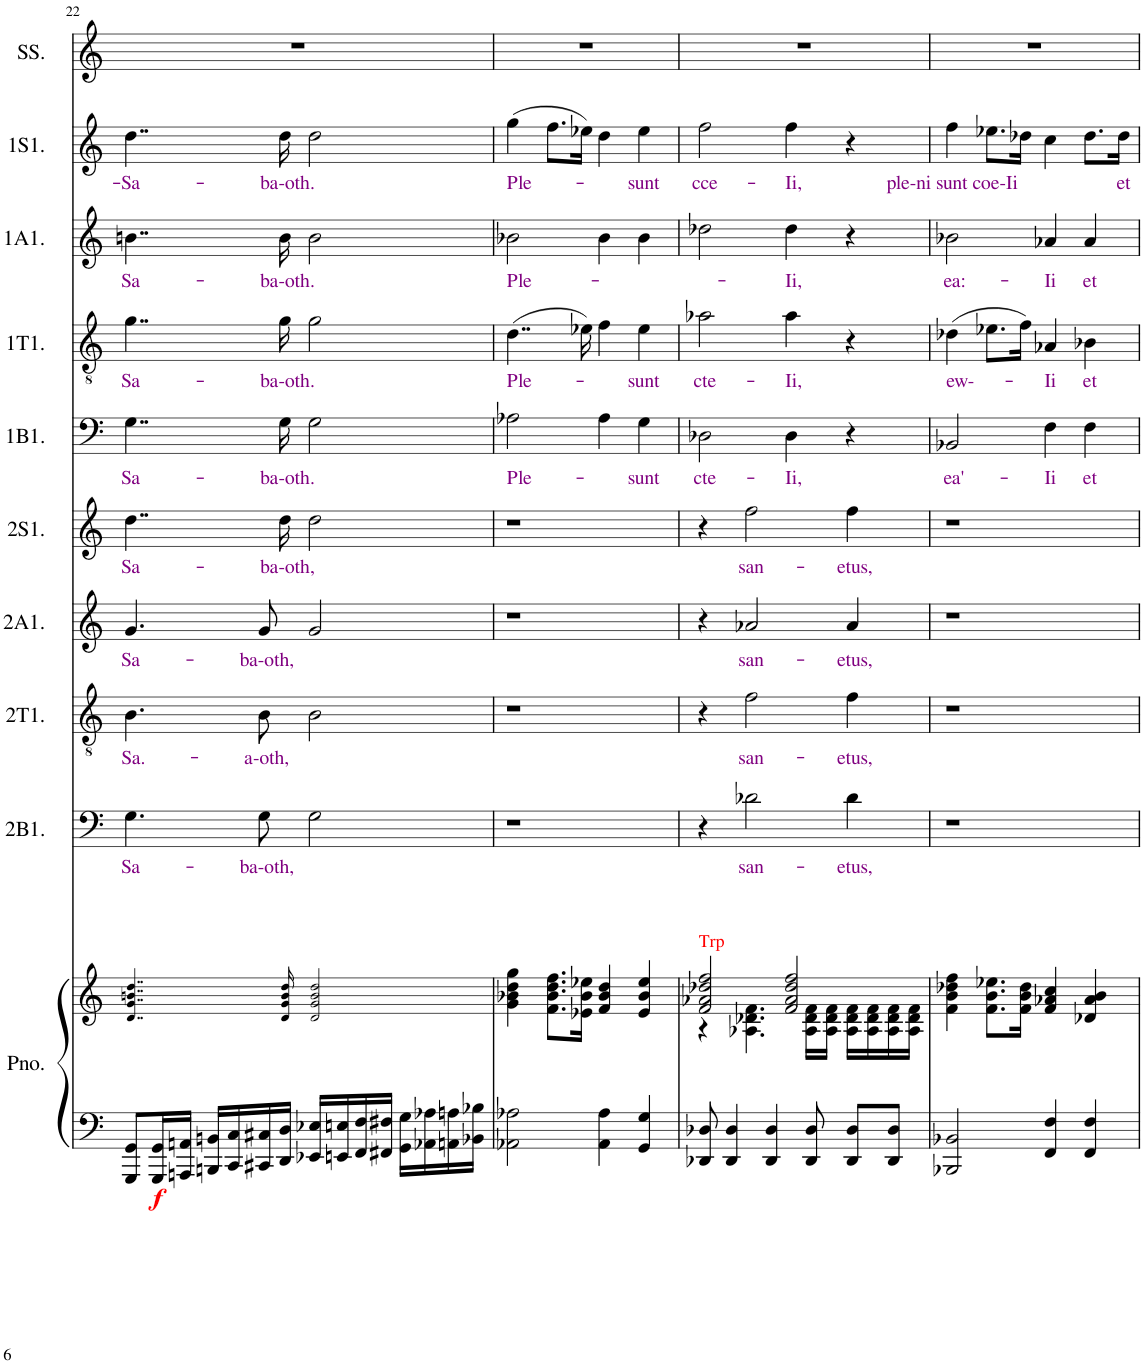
**kern	**kern	**dynam	**kern	**text	**kern	**text	**kern	**text	**kern	**text	**kern	**text	**kern	**text	**kern	**text	**kern	**text	**kern
*part10	*part10	*part10	*part9	*part9	*part8	*part8	*part7	*part7	*part6	*part6	*part5	*part5	*part4	*part4	*part3	*part3	*part2	*part2	*part1
*staff11	*staff10	*staff10/11	*staff9	*staff9	*staff8	*staff8	*staff7	*staff7	*staff6	*staff6	*staff5	*staff5	*staff4	*staff4	*staff3	*staff3	*staff2	*staff2	*staff1
*I"Piano	*	*	*I"C2 Bass 1	*	*I"C2 Tenor 1	*	*I"C2 Alto 1	*	*I"C1 Soprano 1	*	*I"C1 Bass 1	*	*I"C1 Tenor 1	*	*I"C1 Alto 1	*	*I"C1 Soprano 1	*	*I"Soprano Solo
*I'Pno.	*	*	*I'2B1.	*	*I'2T1.	*	*I'2A1.	*	*I'2S1.	*	*I'1B1.	*	*I'1T1.	*	*I'1A1.	*	*I'1S1.	*	*I'SS.
!!LO:PB:g=z
*clefF4	*clefG2	*	*clefF4	*	*clefGv2	*	*clefG2	*	*clefG2	*	*clefF4	*	*clefGv2	*	*clefG2	*	*clefG2	*	*clefG2
*	*	*	*	*	*	*	*Trd1c2	*	*	*	*	*	*	*	*Trd1c2	*	*	*	*
*k[]	*k[]	*	*k[]	*	*k[]	*	*k[]	*	*k[]	*	*k[]	*	*k[]	*	*k[]	*	*k[]	*	*k[]
*M4/4	*M4/4	*	*M4/4	*	*M4/4	*	*M4/4	*	*M4/4	*	*M4/4	*	*M4/4	*	*M4/4	*	*M4/4	*	*M4/4
*met(c)	*met(c)	*	*met(c)	*	*met(c)	*	*met(c)	*	*met(c)	*	*met(c)	*	*met(c)	*	*met(c)	*	*met(c)	*	*met(c)
=22	=22	=22	=22	=22	=22	=22	=22	=22	=22	=22	=22	=22	=22	=22	=22	=22	=22	=22	=22
!	!	!	!	!LO:LY:b:color=#800080	!	!LO:LY:b:color=#800080	!	!LO:LY:b:color=#800080	!	!LO:LY:b:color=#800080	!	!LO:LY:b:color=#800080	!	!LO:LY:b:color=#800080	!	!LO:LY:b:color=#800080	!	!LO:LY:b:color=#800080	!
8GGG/ 8GG/L	4..d!/ 4..g!/ 4..bn!/ 4..dd!/	.	4.G\	Sa-	4.B\	Sa.-	4.g/	Sa-	4..dd\	Sa-	4..G\	Sa-	4..g\	Sa-	4..bn\	Sa-	4..dd\	-Sa-	1r
!	!	!LO:DY:b=2	!	!	!	!	!	!	!	!	!	!	!	!	!	!	!	!	!
16GGG/ 16GG/L	.	f	.	.	.	.	.	.	.	.	.	.	.	.	.	.	.	.	.
16AAAn/ 16AAn/JJ	.	.	.	.	.	.	.	.	.	.	.	.	.	.	.	.	.	.	.
16BBBn/ 16BBn/LL	.	.	.	.	.	.	.	.	.	.	.	.	.	.	.	.	.	.	.
16CC/ 16C/	.	.	.	.	.	.	.	.	.	.	.	.	.	.	.	.	.	.	.
!	!	!	!	!LO:LY:b:color=#800080	!	!LO:LY:b:color=#800080	!	!LO:LY:b:color=#800080	!	!	!	!	!	!	!	!	!	!	!
16CC#X/ 16C#X/	.	.	8G\	-ba-oth,	8B\	-a-oth,	8g/	-ba-oth,	.	.	.	.	.	.	.	.	.	.	.
!	!	!	!	!	!	!	!	!	!	!LO:LY:b:color=#800080	!	!LO:LY:b:color=#800080	!	!LO:LY:b:color=#800080	!	!LO:LY:b:color=#800080	!	!LO:LY:b:color=#800080	!
16DD/ 16D/JJ	16d!/ 16g!/ 16b!/ 16dd!/	.	.	.	.	.	.	.	16dd\	-ba-oth,	16G\	-ba-oth.	16g\	-ba-oth.	16b\	-ba-oth.	16dd\	-ba-oth.	.
16EE-X/ 16E-X/LL	2d!/ 2g!/ 2b!/ 2dd!/	.	2G\	.	2B\	.	2g/	.	2dd\	.	2G\	.	2g\	.	2b\	.	2dd\	.	.
16EEn/ 16En/	.	.	.	.	.	.	.	.	.	.	.	.	.	.	.	.	.	.	.
16FF/ 16F/	.	.	.	.	.	.	.	.	.	.	.	.	.	.	.	.	.	.	.
16FF#X/ 16F#X/JJ	.	.	.	.	.	.	.	.	.	.	.	.	.	.	.	.	.	.	.
16GG\ 16G\LL	.	.	.	.	.	.	.	.	.	.	.	.	.	.	.	.	.	.	.
16AA-X\ 16A-X\	.	.	.	.	.	.	.	.	.	.	.	.	.	.	.	.	.	.	.
16AAn\ 16An\	.	.	.	.	.	.	.	.	.	.	.	.	.	.	.	.	.	.	.
16BB-X\ 16B-X\JJ	.	.	.	.	.	.	.	.	.	.	.	.	.	.	.	.	.	.	.
=23	=23	=23	=23	=23	=23	=23	=23	=23	=23	=23	=23	=23	=23	=23	=23	=23	=23	=23	=23
!	!	!	!	!	!	!	!	!	!	!	!	!LO:LY:b:color=#800080	!	!LO:LY:b:color=#800080	!	!LO:LY:b:color=#800080	!	!LO:LY:b:color=#800080	!
2AA-X\ 2A-X\	4g\ 4b-X\ 4dd\ 4gg\	.	1r	.	1r	.	1r	.	1r	.	2A-X\	Ple-	(4..d\	Ple-	2b-X\	Ple-	(4gg\	Ple-	1r
.	8.f\ 8.b-\ 8.dd\ 8.ff\L	.	.	.	.	.	.	.	.	.	.	.	.	.	.	.	8.ff\L	.	.
.	16e-X\ 16b-\ 16ee-X\Jk	.	.	.	.	.	.	.	.	.	.	.	16e-X\)	.	.	.	16ee-X\Jk)	.	.
4AA-\ 4A-\	4f/ 4b-/ 4dd/	.	.	.	.	.	.	.	.	.	4A-\	.	4f\	.	4b-\	.	4dd\	.	.
!	!	!	!	!	!	!	!	!	!	!	!	!LO:LY:b:color=#800080	!	!LO:LY:b:color=#800080	!	!	!	!LO:LY:b:color=#800080	!
4GG/ 4G/	4e-/ 4b-/ 4ee-/	.	.	.	.	.	.	.	.	.	4G\	-sunt	4e-\	-sunt	4b-\	.	4ee-\	-sunt	.
=24	=24	=24	=24	=24	=24	=24	=24	=24	=24	=24	=24	=24	=24	=24	=24	=24	=24	=24	=24
*	*^	*	*	*	*	*	*	*	*	*	*	*	*	*	*	*	*	*	*
!	!LO:TX:a:color=#FF0000:t=Trp	!	!	!	!	!	!	!	!	!	!	!	!	!	!	!	!	!	!	!
!	!	!	!	!	!	!	!	!	!	!	!	!	!LO:LY:b:color=#800080	!	!LO:LY:b:color=#800080	!	!	!	!LO:LY:b:color=#800080	!
8DD-X/ 8D-X/	2f/ 2a-X/ 2dd-X/ 2ff/	4r	.	4r	.	4r	.	4r	.	4r	.	2D-X\	cte-	2a-X\	cte-	2dd-X\	.	2ff\	cce-	1r
4DD-/ 4D-/	.	.	.	.	.	.	.	.	.	.	.	.	.	.	.	.	.	.	.	.
!	!	!	!	!	!LO:LY:b:color=#800080	!	!LO:LY:b:color=#800080	!	!LO:LY:b:color=#800080	!	!LO:LY:b:color=#800080	!	!	!	!	!	!	!	!	!
.	.	4.A-X\ 4.d-X\ 4.f\	.	2d-X\	san-	2f\	san-	2a-X/	san-	2ff\	san-	.	.	.	.	.	.	.	.	.
4DD-/ 4D-/	.	.	.	.	.	.	.	.	.	.	.	.	.	.	.	.	.	.	.	.
!	!	!	!	!	!	!	!	!	!	!	!	!	!LO:LY:b:color=#800080	!	!LO:LY:b:color=#800080	!	!LO:LY:b:color=#800080	!	!LO:LY:b:color=#800080	!
.	2f/ 2a-/ 2dd-/ 2ff/	.	.	.	.	.	.	.	.	.	.	4D-\	-Ii,	4a-\	-Ii,	4dd-\	-Ii,	4ff\	-Ii,	.
8DD-/ 8D-/	.	16A-\ 16d-\ 16f\LL	.	.	.	.	.	.	.	.	.	.	.	.	.	.	.	.	.	.
.	.	16A-\ 16d-\ 16f\JJ	.	.	.	.	.	.	.	.	.	.	.	.	.	.	.	.	.	.
!	!	!	!	!	!LO:LY:b:color=#800080	!	!LO:LY:b:color=#800080	!	!LO:LY:b:color=#800080	!	!LO:LY:b:color=#800080	!	!	!	!	!	!	!	!	!
8DD-/ 8D-/L	.	16A-\ 16d-\ 16f\LL	.	4d-\	-etus,	4f\	-etus,	4a-/	-etus,	4ff\	-etus,	4r	.	4r	.	4r	.	4r	.	.
.	.	16A-\ 16d-\ 16f\	.	.	.	.	.	.	.	.	.	.	.	.	.	.	.	.	.	.
8DD-/ 8D-/J	.	16A-\ 16d-\ 16f\	.	.	.	.	.	.	.	.	.	.	.	.	.	.	.	.	.	.
.	.	16A-\ 16d-\ 16f\JJ	.	.	.	.	.	.	.	.	.	.	.	.	.	.	.	.	.	.
=25	=25	=25	=25	=25	=25	=25	=25	=25	=25	=25	=25	=25	=25	=25	=25	=25	=25	=25	=25	=25
!	!	!	!	!	!	!	!	!	!	!	!	!	!LO:LY:b:color=#800080	!	!LO:LY:b:color=#800080	!	!LO:LY:b:color=#800080	!	!LO:LY:b:color=#800080	!
*	*v	*v	*	*	*	*	*	*	*	*	*	*	*	*	*	*	*	*	*	*
2BBB-X/ 2BB-X/	4f\ 4b\ 4dd-X\ 4ff\	.	1r	.	1r	.	1r	.	1r	.	2BB-X/	ea'-	(4d-X\	ew--	2b-X\	ea:-	4ff\	ple-ni sunt coe-Ii	1r
.	8.f\ 8.b\ 8.ee-X\L	.	.	.	.	.	.	.	.	.	.	.	8.e-X\L	.	.	.	8.ee-X\L	.	.
.	16f\ 16b\ 16dd-\Jk	.	.	.	.	.	.	.	.	.	.	.	16f\Jk)	.	.	.	16dd-X\Jk	.	.
!	!	!	!	!	!	!	!	!	!	!	!	!LO:LY:b:color=#800080	!	!LO:LY:b:color=#800080	!	!LO:LY:b:color=#800080	!	!	!
4FF/ 4F/	4f/ 4a-X/ 4cc/	.	.	.	.	.	.	.	.	.	4F\	-Ii	4A-X/	-Ii	4a-X/	-Ii	4cc\	.	.
!	!	!	!	!	!	!	!	!	!	!	!	!LO:LY:b:color=#800080	!	!LO:LY:b:color=#800080	!	!LO:LY:b:color=#800080	!	!	!
4FF/ 4F/	4d-X/ 4a-/ 4b/	.	.	.	.	.	.	.	.	.	4F\	et	4B-X\	et	4a-/	et	8.dd-\L	.	.
!	!	!	!	!	!	!	!	!	!	!	!	!	!	!	!	!	!	!LO:LY:b:color=#800080	!
.	.	.	.	.	.	.	.	.	.	.	.	.	.	.	.	.	16dd-\Jk	et	.
=	=	=	=	=	=	=	=	=	=	=	=	=	=	=	=	=	=	=	=
*-	*-	*-	*-	*-	*-	*-	*-	*-	*-	*-	*-	*-	*-	*-	*-	*-	*-	*-	*-
